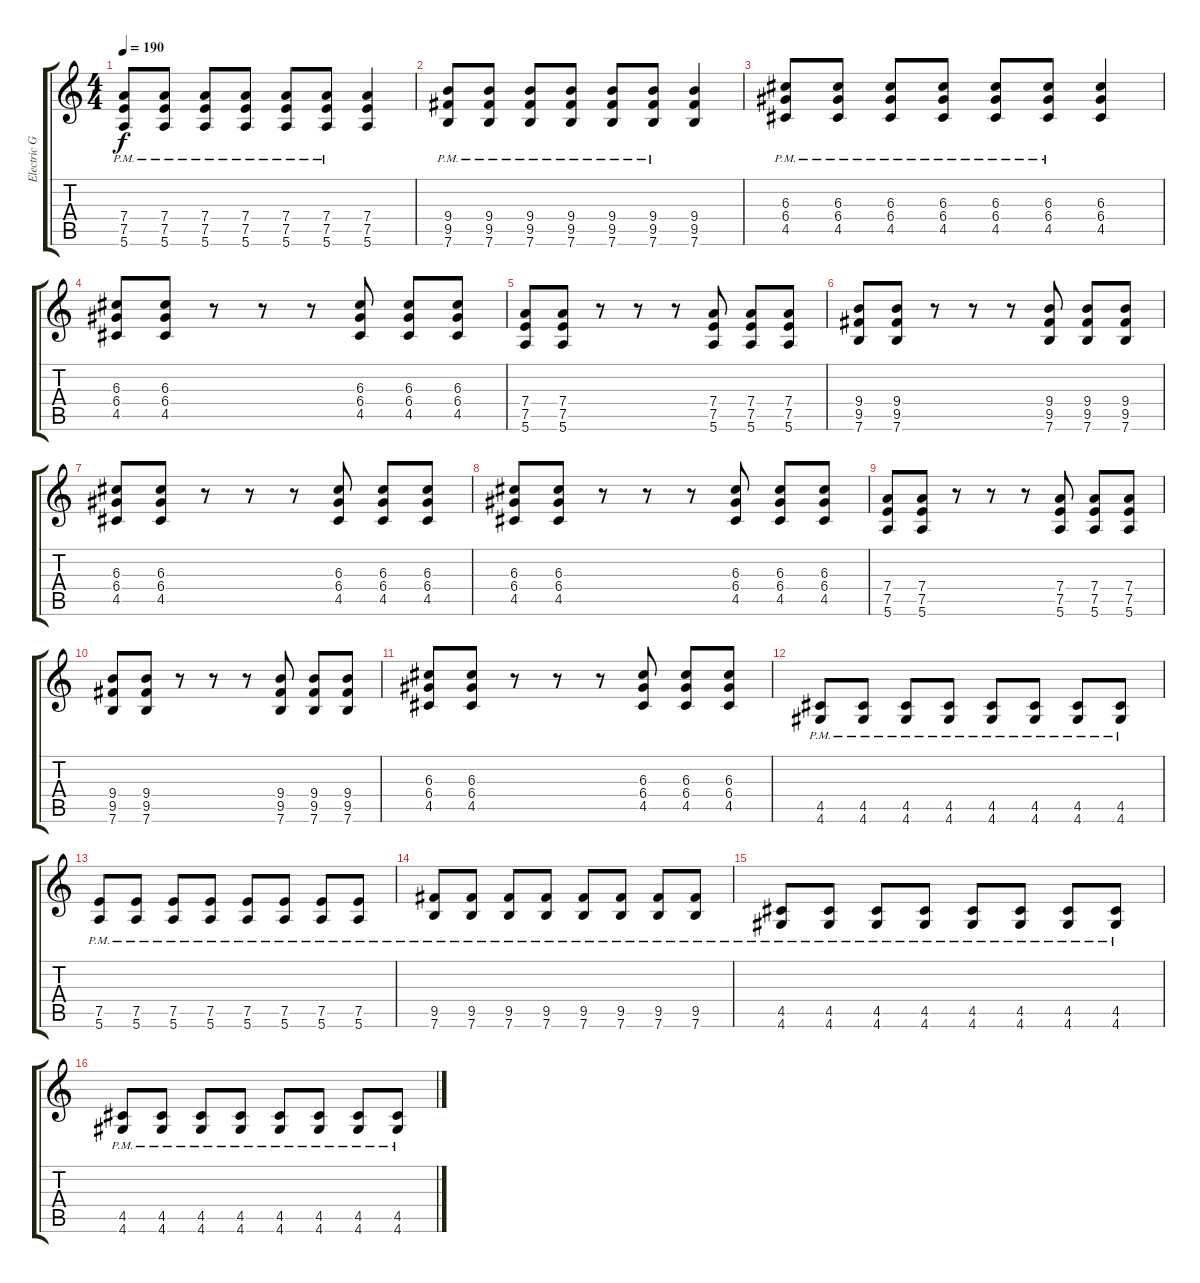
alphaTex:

\track ("Electric Guitar" "Electric G") {instrument distortionguitar}
\staff {score tabs}
\tuning (E4 B3 G3 D3 A2 E2) {hide}
\ts (4 4)
\tempo 190
\clef g2
\ks c
(7.4{pm} 7.5{pm} 5.6{pm}).8{dy f} (7.4{pm} 7.5{pm} 5.6{pm}).8 (7.4{pm} 7.5{pm} 5.6{pm}).8 (7.4{pm} 7.5{pm} 5.6{pm}).8 (7.4{pm} 7.5{pm} 5.6{pm}).8 (7.4{pm} 7.5{pm} 5.6{pm}).8 (7.4 7.5 5.6).4 |
(9.4{pm} 9.5{pm} 7.6{pm}).8 (9.4{pm} 9.5{pm} 7.6{pm}).8 (9.4{pm} 9.5{pm} 7.6{pm}).8 (9.4{pm} 9.5{pm} 7.6{pm}).8 (9.4{pm} 9.5{pm} 7.6{pm}).8 (9.4{pm} 9.5{pm} 7.6{pm}).8 (9.4 9.5 7.6).4 |
(6.3{pm} 6.4{pm} 4.5{pm}).8 (6.3{pm} 6.4{pm} 4.5{pm}).8 (6.3{pm} 6.4{pm} 4.5{pm}).8 (6.3{pm} 6.4{pm} 4.5{pm}).8 (6.3{pm} 6.4{pm} 4.5{pm}).8 (6.3{pm} 6.4{pm} 4.5{pm}).8 (6.3 6.4 4.5).4 |
(6.3 6.4 4.5).8 (6.3 6.4 4.5).8 r.8 r.8 r.8 (6.3 6.4 4.5).8 (6.3 6.4 4.5).8 (6.3 6.4 4.5).8 |
(7.4 7.5 5.6).8 (7.4 7.5 5.6).8 r.8 r.8 r.8 (7.4 7.5 5.6).8 (7.4 7.5 5.6).8 (7.4 7.5 5.6).8 |
(9.4 9.5 7.6).8 (9.4 9.5 7.6).8 r.8 r.8 r.8 (9.4 9.5 7.6).8 (9.4 9.5 7.6).8 (9.4 9.5 7.6).8 |
(6.3 6.4 4.5).8 (6.3 6.4 4.5).8 r.8 r.8 r.8 (6.3 6.4 4.5).8 (6.3 6.4 4.5).8 (6.3 6.4 4.5).8 |
(6.3 6.4 4.5).8 (6.3 6.4 4.5).8 r.8 r.8 r.8 (6.3 6.4 4.5).8 (6.3 6.4 4.5).8 (6.3 6.4 4.5).8 |
(7.4 7.5 5.6).8 (7.4 7.5 5.6).8 r.8 r.8 r.8 (7.4 7.5 5.6).8 (7.4 7.5 5.6).8 (7.4 7.5 5.6).8 |
(9.4 9.5 7.6).8 (9.4 9.5 7.6).8 r.8 r.8 r.8 (9.4 9.5 7.6).8 (9.4 9.5 7.6).8 (9.4 9.5 7.6).8 |
(6.3 6.4 4.5).8 (6.3 6.4 4.5).8 r.8 r.8 r.8 (6.3 6.4 4.5).8 (6.3 6.4 4.5).8 (6.3 6.4 4.5).8 |
(4.5{pm} 4.6{pm}).8 (4.5{pm} 4.6{pm}).8 (4.5{pm} 4.6{pm}).8 (4.5{pm} 4.6{pm}).8 (4.5{pm} 4.6{pm}).8 (4.5{pm} 4.6{pm}).8 (4.5{pm} 4.6{pm}).8 (4.5{pm} 4.6{pm}).8 |
(7.5{pm} 5.6{pm}).8 (7.5{pm} 5.6{pm}).8 (7.5{pm} 5.6{pm}).8 (7.5{pm} 5.6{pm}).8 (7.5{pm} 5.6{pm}).8 (7.5{pm} 5.6{pm}).8 (7.5{pm} 5.6{pm}).8 (7.5{pm} 5.6{pm}).8 |
(9.5{pm} 7.6{pm}).8 (9.5{pm} 7.6{pm}).8 (9.5{pm} 7.6{pm}).8 (9.5{pm} 7.6{pm}).8 (9.5{pm} 7.6{pm}).8 (9.5{pm} 7.6{pm}).8 (9.5{pm} 7.6{pm}).8 (9.5{pm} 7.6{pm}).8 |
(4.5{pm} 4.6{pm}).8 (4.5{pm} 4.6{pm}).8 (4.5{pm} 4.6{pm}).8 (4.5{pm} 4.6{pm}).8 (4.5{pm} 4.6{pm}).8 (4.5{pm} 4.6{pm}).8 (4.5{pm} 4.6{pm}).8 (4.5{pm} 4.6{pm}).8 |
(4.5{pm} 4.6{pm}).8 (4.5{pm} 4.6{pm}).8 (4.5{pm} 4.6{pm}).8 (4.5{pm} 4.6{pm}).8 (4.5{pm} 4.6{pm}).8 (4.5{pm} 4.6{pm}).8 (4.5{pm} 4.6{pm}).8 (4.5{pm} 4.6{pm}).8
